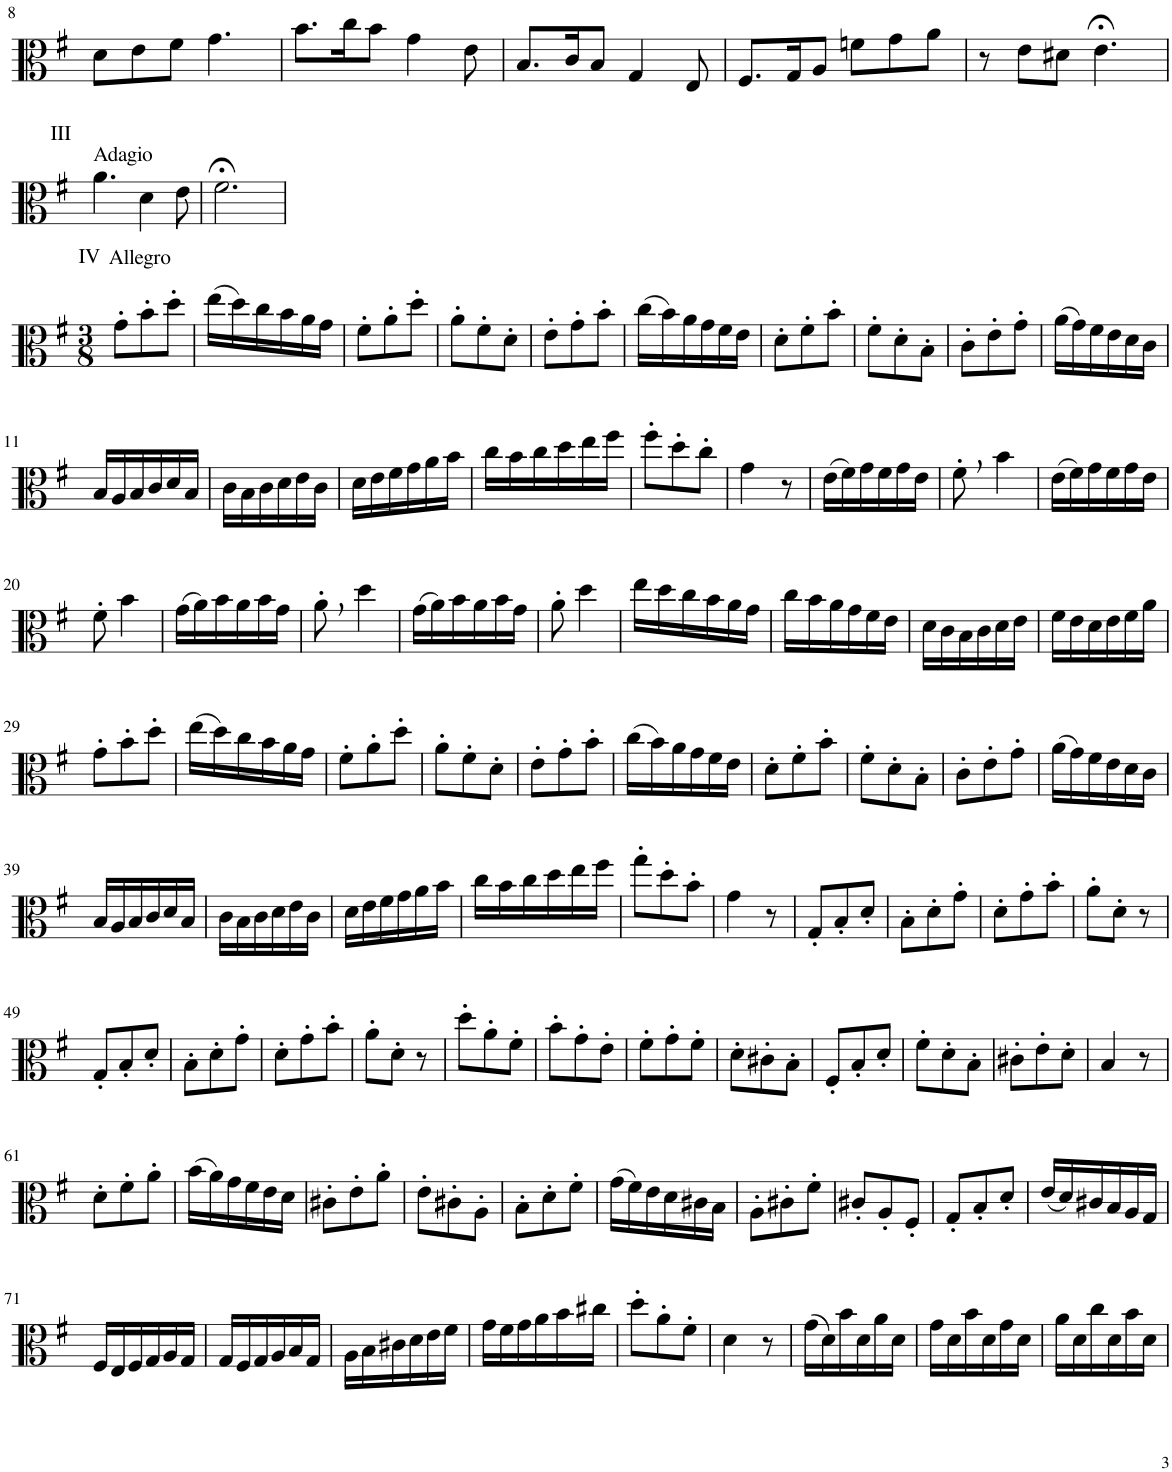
**kern
*part1
*staff1
*I"Viola
*I'Vla.
!!LO:PB:g=z
*clefC3
*k[f#]
*M6/8
=8
8d\L
8e\
8f#\J
4.g\
=9
8.b\L
16cc\K
8b\J
4g\
8e\
=10
8.B/L
16c/K
8B/J
4G/
8E/
=11
8.F#/L
16G/K
8A/J
8fn\L
8g\
8a\J
=12
8r
8e\L
8d#X\J
4.e;<\
!!LO:LB:g=z
=1
!LO:TX:a:t=III
!LO:TX:a:t=Adagio
4.a\
4d\
8e\
=2
2.f#;<\
!!LO:LB:g=z
=1
*M3/8
!LO:TX:a:t=IV
!LO:TX:a:t=Allegro
8g'\L
8b'\
8dd'\J
=2
(16ee\LL
16dd\)
16cc\
16b\
16a\
16g\JJ
=3
8f#'\L
8a'\
8dd'\J
=4
8a'\L
8f#'\
8d'\J
=5
8e'\L
8g'\
8b'\J
=6
(16cc\LL
16b\)
16a\
16g\
16f#\
16e\JJ
=7
8d'\L
8f#'\
8b'\J
=8
8f#'\L
8d'\
8B'\J
=9
8c'\L
8e'\
8g'\J
=10
(16a\LL
16g\)
16f#\
16e\
16d\
16c\JJ
!!LO:LB:g=z
=11
16B/LL
16A/
16B/
16c/
16d/
16B/JJ
=12
16c\LL
16B\
16c\
16d\
16e\
16c\JJ
=13
16d\LL
16e\
16f#\
16g\
16a\
16b\JJ
=14
16cc\LL
16b\
16cc\
16dd\
16ee\
16ff#\JJ
=15
8ff#'\L
8dd'\
8cc'\J
=16
4g\
8r
=17
(16e\LL
16f#\)
16g\
16f#\
16g\
16e\JJ
=18
8f#',\
4b\
=19
(16e\LL
16f#\)
16g\
16f#\
16g\
16e\JJ
!!LO:LB:g=z
=20
8f#'\
4b\
=21
(16g\LL
16a\)
16b\
16a\
16b\
16g\JJ
=22
8a',\
4dd\
=23
(16g\LL
16a\)
16b\
16a\
16b\
16g\JJ
=24
8a'\
4dd\
=25
16ee\LL
16dd\
16cc\
16b\
16a\
16g\JJ
=26
16cc\LL
16b\
16a\
16g\
16f#\
16e\JJ
=27
16d\LL
16c\
16B\
16c\
16d\
16e\JJ
=28
16f#\LL
16e\
16d\
16e\
16f#\
16a\JJ
!!LO:LB:g=z
=29
8g'\L
8b'\
8dd'\J
=30
(16ee\LL
16dd\)
16cc\
16b\
16a\
16g\JJ
=31
8f#'\L
8a'\
8dd'\J
=32
8a'\L
8f#'\
8d'\J
=33
8e'\L
8g'\
8b'\J
=34
(16cc\LL
16b\)
16a\
16g\
16f#\
16e\JJ
=35
8d'\L
8f#'\
8b'\J
=36
8f#'\L
8d'\
8B'\J
=37
8c'\L
8e'\
8g'\J
=38
(16a\LL
16g\)
16f#\
16e\
16d\
16c\JJ
!!LO:LB:g=z
=39
16B/LL
16A/
16B/
16c/
16d/
16B/JJ
=40
16c\LL
16B\
16c\
16d\
16e\
16c\JJ
=41
16d\LL
16e\
16f#\
16g\
16a\
16b\JJ
=42
16cc\LL
16b\
16cc\
16dd\
16ee\
16ff#\JJ
=43
8gg'\L
8dd'\
8b'\J
=44
4g\
8r
=45
8G'/L
8B'/
8d'/J
=46
8B'\L
8d'\
8g'\J
=47
8d'\L
8g'\
8b'\J
=48
8a'\L
8d'\J
8r
!!LO:LB:g=z
=49
8G'/L
8B'/
8d'/J
=50
8B'\L
8d'\
8g'\J
=51
8d'\L
8g'\
8b'\J
=52
8a'\L
8d'\J
8r
=53
8dd'\L
8a'\
8f#'\J
=54
8b'\L
8g'\
8e'\J
=55
8f#'\L
8g'\
8f#'\J
=56
8d'\L
8c#X'\
8B'\J
=57
8F#'/L
8B'/
8d'/J
=58
8f#'\L
8d'\
8B'\J
=59
8c#X'\L
8e'\
8d'\J
=60
4B/
8r
!!LO:LB:g=z
=61
8d'\L
8f#'\
8a'\J
=62
(16b\LL
16a\)
16g\
16f#\
16e\
16d\JJ
=63
8c#X'\L
8e'\
8a'\J
=64
8e'\L
8c#X'\
8A'\J
=65
8B'\L
8d'\
8f#'\J
=66
(16g\LL
16f#\)
16e\
16d\
16c#X\
16B\JJ
=67
8A'\L
8c#X'\
8f#'\J
=68
8c#X'/L
8A'/
8F#'/J
=69
8G'/L
8B'/
8d'/J
=70
(16e/LL
16d/)
16c#X/
16B/
16A/
16G/JJ
!!LO:LB:g=z
=71
16F#/LL
16E/
16F#/
16G/
16A/
16G/JJ
=72
16G/LL
16F#/
16G/
16A/
16B/
16G/JJ
=73
16A\LL
16B\
16c#X\
16d\
16e\
16f#\JJ
=74
16g\LL
16f#\
16g\
16a\
16b\
16cc#X\JJ
=75
8dd'\L
8a'\
8f#'\J
=76
4d\
8r
=77
(16g\LL
16d\)
16b\
16d\
16a\
16d\JJ
=78
16g\LL
16d\
16b\
16d\
16g\
16d\JJ
=79
16a\LL
16d\
16cc\
16d\
16b\
16d\JJ
=
*-
